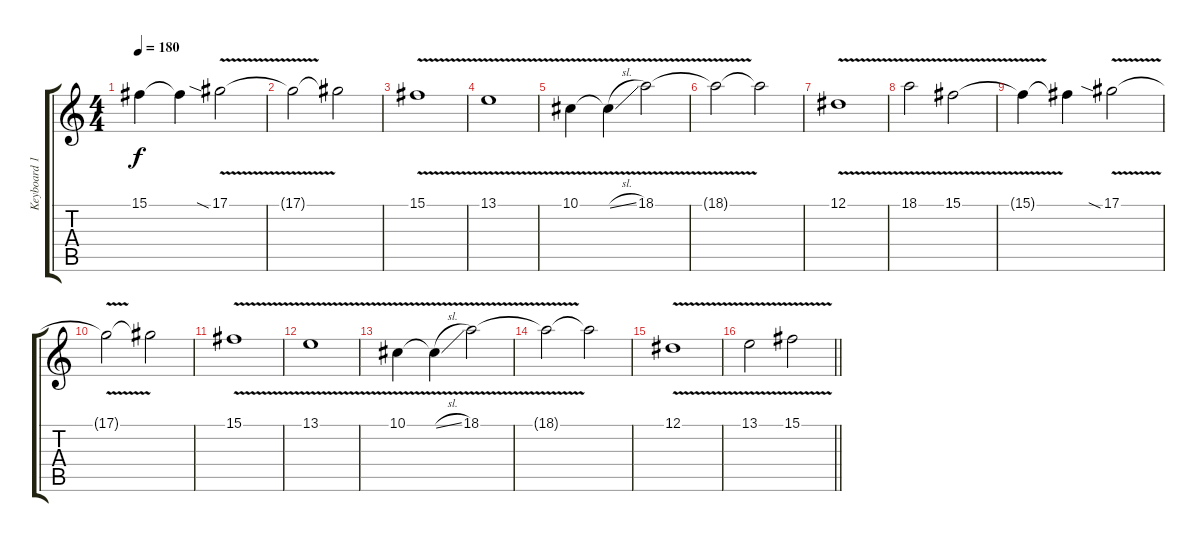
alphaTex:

\track ("Keyboard 1" "Keyboard 1") {instrument lead2sawtooth}
\staff {score tabs}
\tuning (Eb4 Bb3 Gb3 Db3 Ab2 Db2) {hide}
\ts (4 4)
\tempo 180
\clef g2
\ks c
15.1{t}.4{dy f} 15.1{t}.4 17.1{v sia}.2 |
17.1{t}.2 17.1{t}.2 |
15.1{v}.1 |
13.1{v}.1 |
10.1{v}.4 10.1{sl t}.4 18.1{v}.2 |
18.1{t}.2 18.1{t}.2 |
12.1{v}.1 |
18.1{v}.2 15.1{v}.2 |
15.1{t}.4 15.1{t}.4 17.1{v sia}.2 |
17.1{t}.2 17.1{t}.2 |
15.1{v}.1 |
13.1{v}.1 |
10.1{v}.4 10.1{sl t}.4 18.1{v}.2 |
18.1{t}.2 18.1{t}.2 |
12.1{v}.1 |
\barLineRight lightlight
13.1{v}.2 15.1{v}.2
